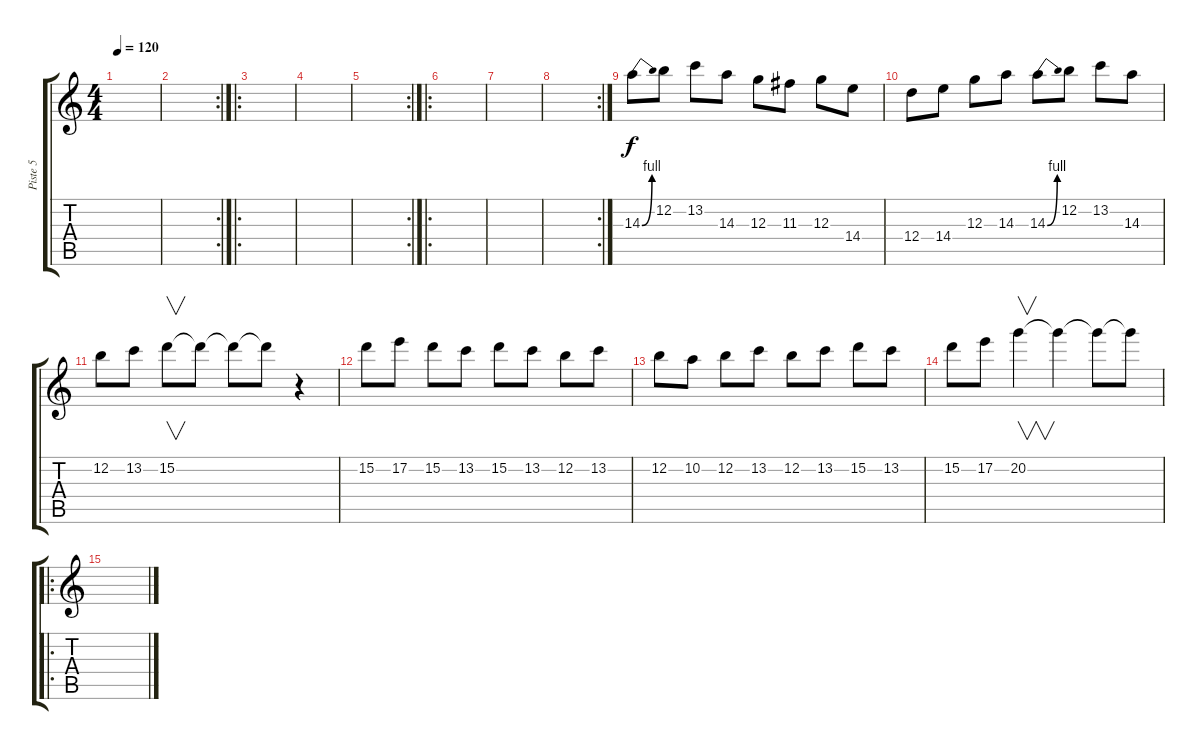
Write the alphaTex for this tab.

\track ("Piste 5" "Piste 5") {instrument distortionguitar}
\staff {score tabs}
\tuning (E4 B3 G3 D3 A2 E2) {hide}
\ts (4 4)
\tempo 120
\clef g2
\ks c
|
\rc 2
|
\ro
|
|
\rc 2
|
\ro
|
|
\rc 2
|
14.3{be (bend 0 0 60 4)}.8 12.2.8 13.2.8 14.3.8 12.3.8 11.3.8 12.3.8 14.4.8 |
12.4.8 14.4.8 12.3.8 14.3.8 14.3{be (bend 0 0 60 4)}.8 12.2.8 13.2.8 14.3.8 |
12.2.8 13.2.8 15.2.8{v} 15.2{t}.8 15.2{t}.8 15.2{t}.8 r.4 |
15.2.8 17.2.8 15.2.8 13.2.8 15.2.8 13.2.8 12.2.8 13.2.8 |
12.2.8 10.2.8 12.2.8 13.2.8 12.2.8 13.2.8 15.2.8 13.2.8 |
15.2.8 17.2.8 20.2.4{v} 20.2{t}.4 20.2{t}.8 20.2{t}.8 |
\ro
